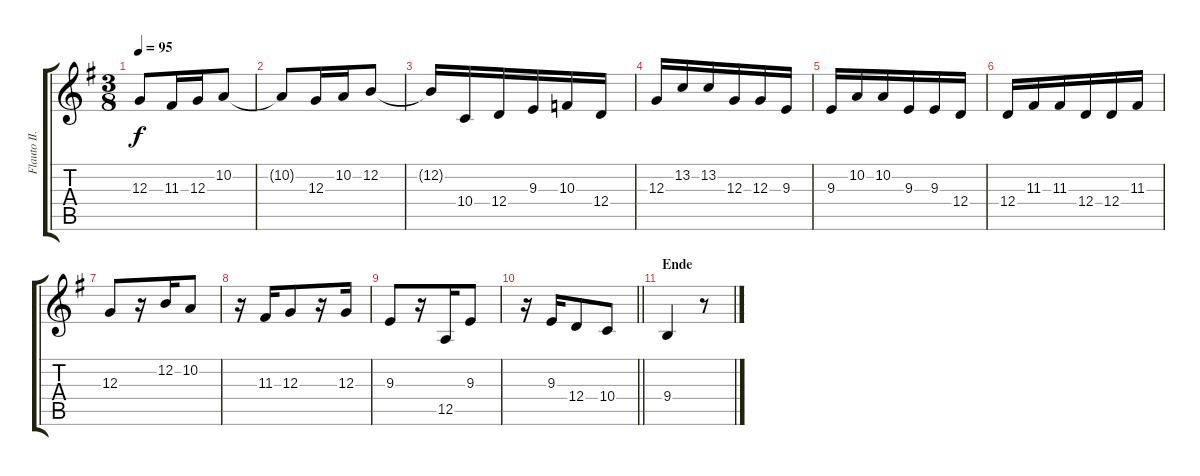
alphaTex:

\track ("Flauto II. (Flùte à bee)" "Flauto II.") {instrument recorder}
\staff {score tabs}
\tuning (E4 B3 G3 D3 A2 E2) {hide}
\ts (3 8)
\tempo 95
\clef g2
\ks g
12.3{t}.8{dy f beam merge} 11.3.16 12.3.16{beam merge} 10.2.8 |
10.2{t}.8{beam merge} 12.3.16 10.2.16{beam merge} 12.2.8 |
12.2{t}.16 10.4.16{beam merge} 12.4.16 9.3.16{beam merge} 10.3.16 12.4.16 |
12.3.16 13.2.16{beam merge} 13.2.16 12.3.16{beam merge} 12.3.16 9.3.16 |
9.3.16 10.2.16{beam merge} 10.2.16 9.3.16{beam merge} 9.3.16 12.4.16 |
12.4.16 11.3.16{beam merge} 11.3.16 12.4.16{beam merge} 12.4.16 11.3.16 |
12.3.8 r.16 12.2.16{beam merge} 10.2.8 |
r.16 11.3.16{beam merge} 12.3.8 r.16 12.3.16 |
9.3.8 r.16 12.5.16{beam merge} 9.3.8 |
\barLineRight lightlight
r.16 9.3.16{beam merge} 12.4.8{beam merge} 10.4.8 |
\section ("" "Ende")
9.4.4 r.8
